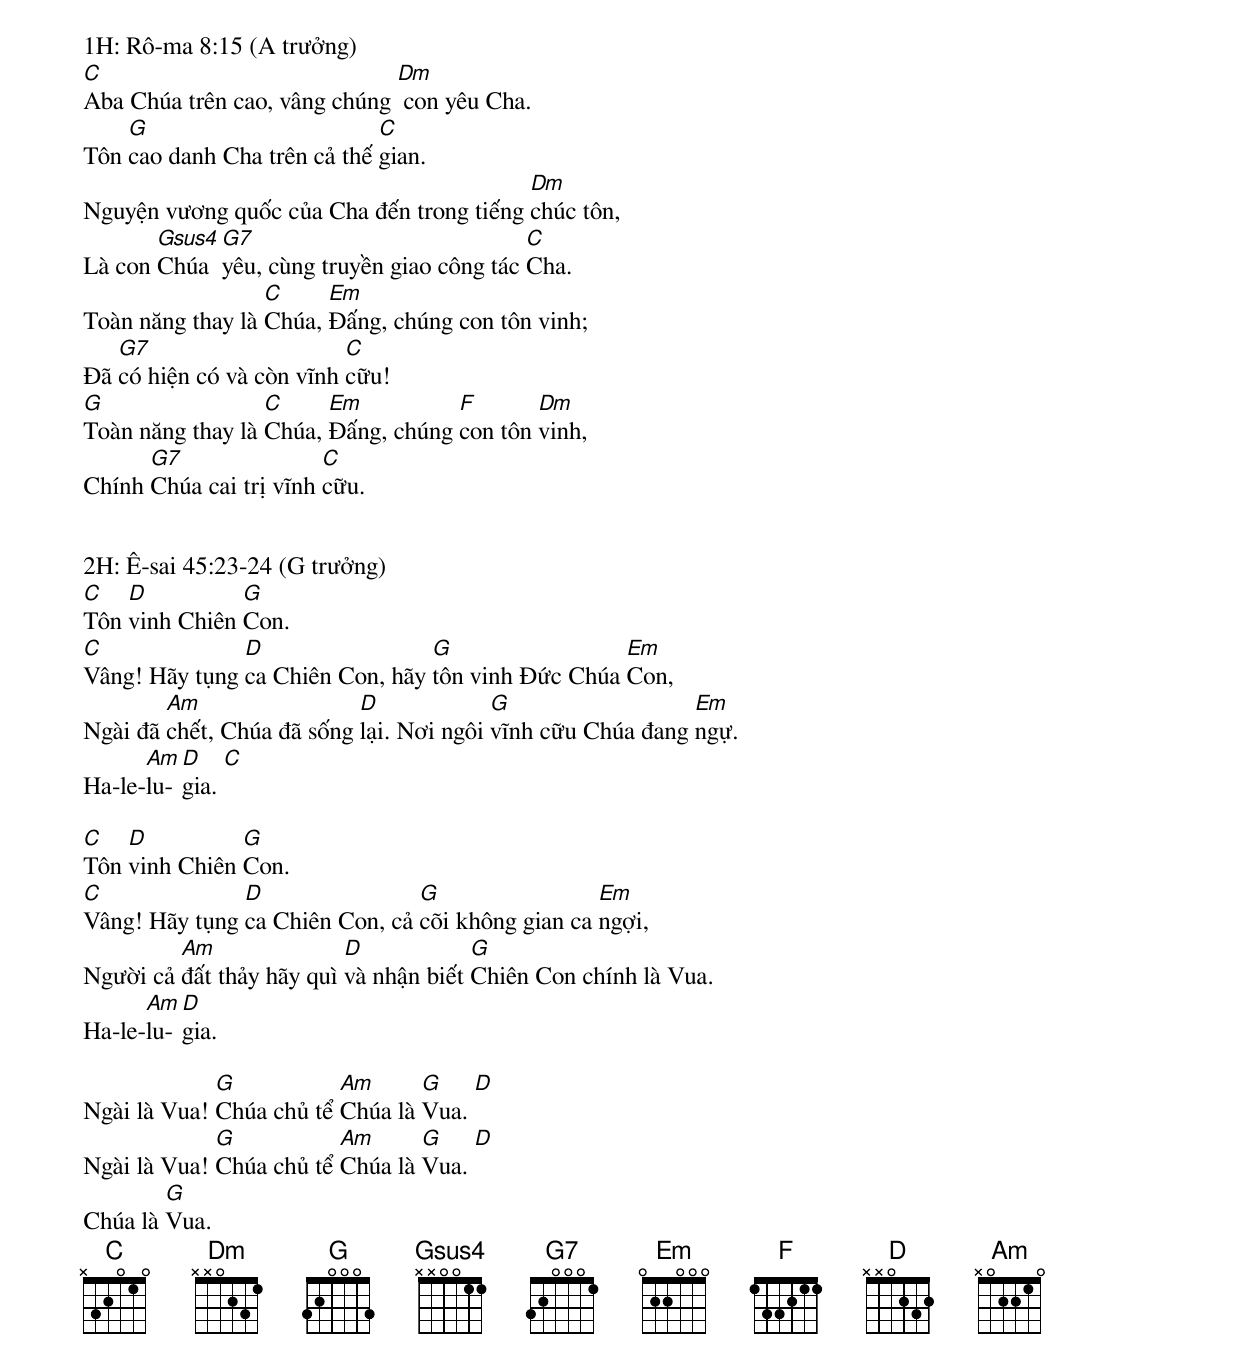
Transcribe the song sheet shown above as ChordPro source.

1H: Rô-ma 8:15 (A trưởng)
[C]Aba Chúa trên cao, vâng chúng [Dm] con yêu Cha.
Tôn [G]cao danh Cha trên cả thế [C]gian.
Nguyện vương quốc của Cha đến trong tiếng [Dm]chúc tôn,
Là con [Gsus4]Chúa [G7]yêu, cùng truyền giao công tác [C]Cha.
Toàn năng thay là [C]Chúa, [Em]Đấng, chúng con tôn vinh;
Đã [G7]có hiện có và còn vĩnh [C]cữu!
[G]Toàn năng thay là [C]Chúa, [Em]Đấng, chúng [F]con tôn [Dm]vinh,
Chính [G7]Chúa cai trị vĩnh [C]cữu.


2H: Ê-sai 45:23-24 (G trưởng)
[C]Tôn [D]vinh Chiên [G]Con.
[C]Vâng! Hãy tụng [D]ca Chiên Con, hãy [G]tôn vinh Đức Chúa [Em]Con,
Ngài đã [Am]chết, Chúa đã sống [D]lại. Nơi ngôi [G]vĩnh cữu Chúa đang [Em]ngự.
Ha-le-[Am]lu-[D]gia. [C]

[C]Tôn [D]vinh Chiên [G]Con.
[C]Vâng! Hãy tụng [D]ca Chiên Con, cả [G]cõi không gian ca [Em]ngợi,
Người cả [Am]đất thảy hãy quì [D]và nhận biết [G]Chiên Con chính là Vua.
Ha-le-[Am]lu-[D]gia.

Ngài là Vua! [G]Chúa chủ tể [Am]Chúa là [G]Vua. [D]
Ngài là Vua! [G]Chúa chủ tể [Am]Chúa là [G]Vua. [D]
Chúa là [G]Vua.
